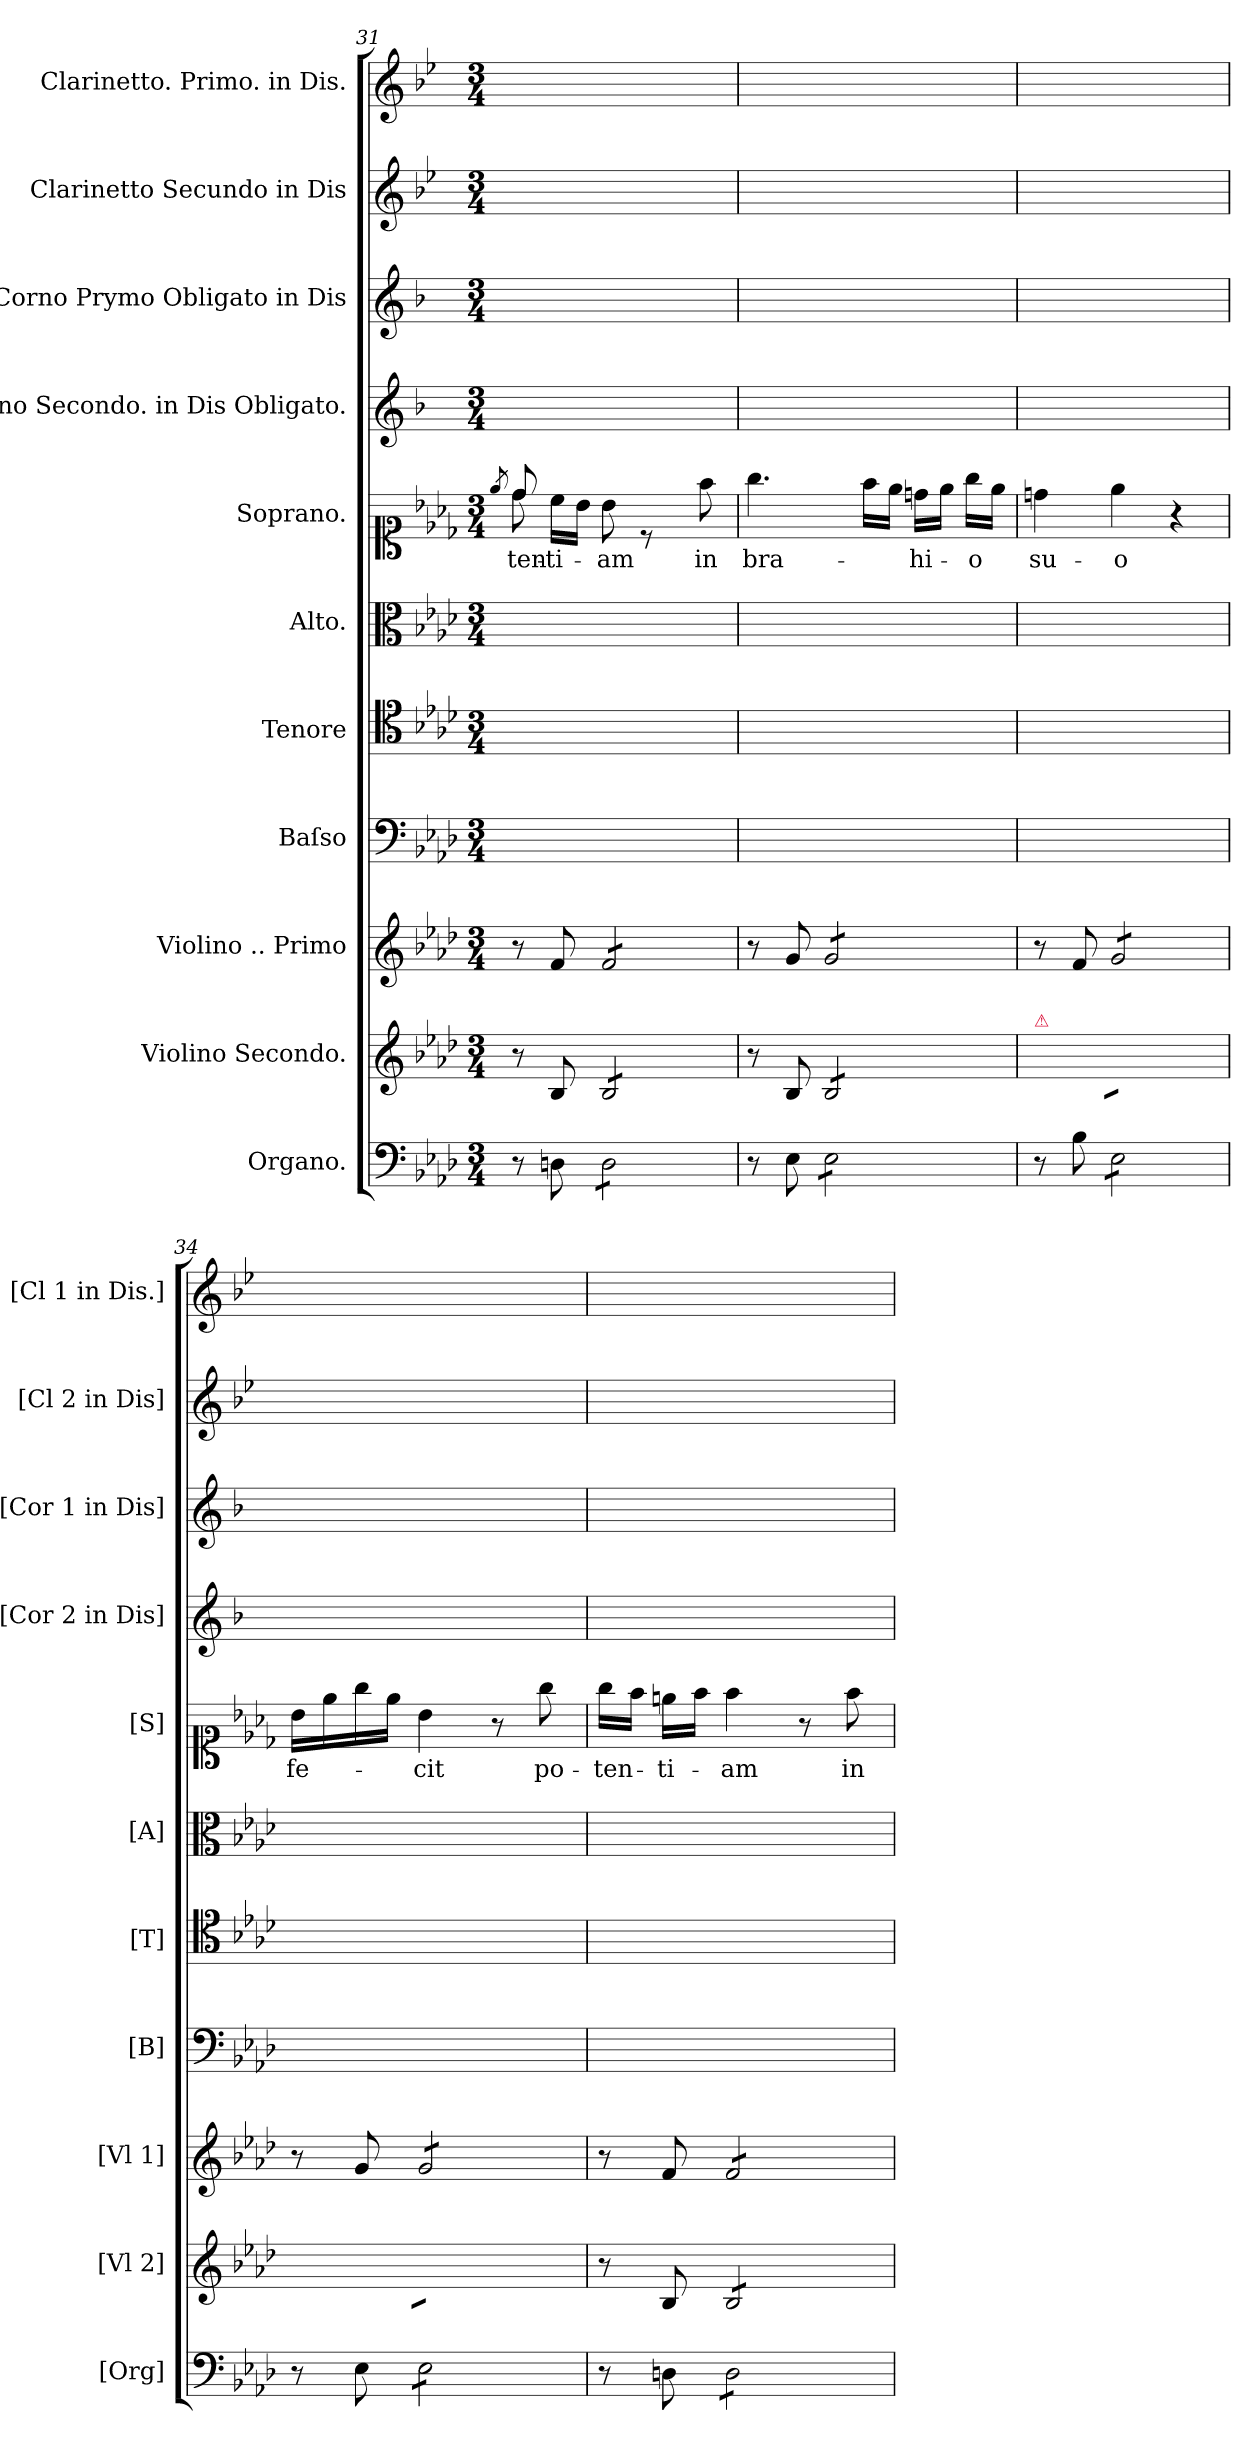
**kern	**kern	**kern	**kern	**kern	**kern	**kern	**text	**kern	**kern	**kern	**kern
*part11	*part10	*part9	*part8	*part7	*part6	*part5	*part5	*part4	*part3	*part2	*part1
*staff11	*staff10	*staff9	*staff8	*staff7	*staff6	*staff5	*staff5	*staff4	*staff3	*staff2	*staff1
*I"Organo.	*I"Violino Secondo.	*I"Violino .. Primo	*I"Baſso	*I"Tenore	*I"Alto.	*I"Soprano.	*	*I"Corno Secondo. in Dis Obligato.	*I"Corno Prymo Obligato in Dis	*I"Clarinetto Secundo in Dis	*I"Clarinetto. Primo. in Dis.
*I'[Org]	*I'[Vl 2]	*I'[Vl 1]	*I'[B]	*I'[T]	*I'[A]	*I'[S]	*	*I'[Cor 2 in Dis]	*I'[Cor 1 in Dis]	*I'[Cl 2 in Dis]	*I'[Cl 1 in Dis.]
*clefF4	*clefG2	*clefG2	*clefF4	*clefC4	*clefC3	*clefC1	*	*clefG2	*clefG2	*clefG2	*clefG2
*	*	*	*	*	*	*	*	*ITrd5c9	*ITrd5c9	*ITrd1c2	*ITrd1c2
*k[b-e-a-d-]	*k[b-e-a-d-]	*k[b-e-a-d-]	*k[b-e-a-d-]	*k[b-e-a-d-]	*k[b-e-a-d-]	*k[b-e-a-d-]	*	*k[b-e-a-d-]	*k[b-e-a-d-]	*k[b-e-a-d-]	*k[b-e-a-d-]
*A-:	*A-:	*A-:	*A-:	*A-:	*A-:	*A-:	*	*A-:	*A-:	*A-:	*A-:
*M3/4	*M3/4	*M3/4	*M3/4	*M3/4	*M3/4	*M3/4	*	*M3/4	*M3/4	*M3/4	*M3/4
=31	=31	=31	=31	=31	=31	=31	=31	=31	=31	=31	=31
.	.	.	.	.	.	8qee-/	.	.	.	.	.
*	*	*	*	*	*	*^	*	*	*	*	*
8r	8r	8r	2.ryy	2.ryy	2.ryy	8dd-/	8dd-\	-ten-	2.ryy	2.ryy	2.ryy	2.ryy
8Dn\	8B-/	8f/	.	.	.	16cc\LL	8ryy	-ti-	.	.	.	.
.	.	.	.	.	.	16b-\JJ	.	.	.	.	.	.
*tremolo	*	*	*	*	*	*	*	*	*	*	*	*
*	*tremolo	*	*	*	*	*	*	*	*	*	*	*
*	*	*tremolo	*	*	*	*	*	*	*	*	*	*
8D\L	8B-/L	8f/L	.	.	.	8b-\	2ryy	-am	.	.	.	.
!	!	!	!	!	!	!LO:N:vis=8	!	!	!	!	!	!
8D\	8B-/	8f/	.	.	.	4rc	.	.	.	.	.	.
8D\	8B-/	8f/	.	.	.	.	.	.	.	.	.	.
8D\J	8B-/J	8f/J	.	.	.	8ff\	.	in	.	.	.	.
*	*	*Xtremolo	*	*	*	*	*	*	*	*	*	*
*	*Xtremolo	*	*	*	*	*	*	*	*	*	*	*
*Xtremolo	*	*	*	*	*	*	*	*	*	*	*	*
*	*	*	*	*	*	*v	*v	*	*	*	*	*
=32	=32	=32	=32	=32	=32	=32	=32	=32	=32	=32	=32
8r	8r	8r	2.ryy	2.ryy	2.ryy	4.gg\	bra-	2.ryy	2.ryy	2.ryy	2.ryy
8E-\	8B-/	8g/	.	.	.	.	.	.	.	.	.
*tremolo	*	*	*	*	*	*	*	*	*	*	*
*	*tremolo	*	*	*	*	*	*	*	*	*	*
*	*	*tremolo	*	*	*	*	*	*	*	*	*
8E-\L	8B-/L	8g/L	.	.	.	.	.	.	.	.	.
8E-\	8B-/	8g/	.	.	.	16ff\LL	.	.	.	.	.
.	.	.	.	.	.	16ee-\JJ	.	.	.	.	.
8E-\	8B-/	8g/	.	.	.	16ddn\LL	-hi-	.	.	.	.
.	.	.	.	.	.	16ee-\JJ	.	.	.	.	.
8E-\J	8B-/J	8g/J	.	.	.	16gg\LL	-o	.	.	.	.
*	*	*Xtremolo	*	*	*	*	*	*	*	*	*
*	*Xtremolo	*	*	*	*	*	*	*	*	*	*
*Xtremolo	*	*	*	*	*	*	*	*	*	*	*
.	.	.	.	.	.	16ee-\JJ	.	.	.	.	.
=33	=33	=33	=33	=33	=33	=33	=33	=33	=33	=33	=33
!	!LO:TX:a:color=crimson:t=⚠	!	!	!	!	!	!	!	!	!	!
8r	8ryy	8r	2.ryy	2.ryy	2.ryy	4ddn\	su-	2.ryy	2.ryy	2.ryy	2.ryy
8B-\	8B-/yy	8f/	.	.	.	.	.	.	.	.	.
*tremolo	*	*	*	*	*	*	*	*	*	*	*
*	*tremolo	*	*	*	*	*	*	*	*	*	*
*	*	*tremolo	*	*	*	*	*	*	*	*	*
8E-\L	8B-/yyL	8g/L	.	.	.	4ee-\	-o	.	.	.	.
8E-\	8B-/yy	8g/	.	.	.	.	.	.	.	.	.
8E-\	8B-/yy	8g/	.	.	.	4r	.	.	.	.	.
8E-\J	8B-/yyJ	8g/J	.	.	.	.	.	.	.	.	.
*	*	*Xtremolo	*	*	*	*	*	*	*	*	*
*	*Xtremolo	*	*	*	*	*	*	*	*	*	*
*Xtremolo	*	*	*	*	*	*	*	*	*	*	*
=34	=34	=34	=34	=34	=34	=34	=34	=34	=34	=34	=34
8r	8ryy	8r	2.ryy	2.ryy	2.ryy	16b-\LL	fe-	2.ryy	2.ryy	2.ryy	2.ryy
.	.	.	.	.	.	16ee-\	.	.	.	.	.
8E-\	8B-/yy	8g/	.	.	.	16gg\	.	.	.	.	.
.	.	.	.	.	.	16ee-\JJ	.	.	.	.	.
*tremolo	*	*	*	*	*	*	*	*	*	*	*
*	*tremolo	*	*	*	*	*	*	*	*	*	*
*	*	*tremolo	*	*	*	*	*	*	*	*	*
8E-\L	8B-/yyL	8g/L	.	.	.	4b-\	-cit	.	.	.	.
8E-\	8B-/yy	8g/	.	.	.	.	.	.	.	.	.
8E-\	8B-/yy	8g/	.	.	.	8r	.	.	.	.	.
8E-\J	8B-/yyJ	8g/J	.	.	.	8gg\	po-	.	.	.	.
*	*	*Xtremolo	*	*	*	*	*	*	*	*	*
*	*Xtremolo	*	*	*	*	*	*	*	*	*	*
*Xtremolo	*	*	*	*	*	*	*	*	*	*	*
=35	=35	=35	=35	=35	=35	=35	=35	=35	=35	=35	=35
8r	8r	8r	2.ryy	2.ryy	2.ryy	16gg\LL	-ten-	2.ryy	2.ryy	2.ryy	2.ryy
.	.	.	.	.	.	16ff\JJ	.	.	.	.	.
8Dn\	8B-/	8f/	.	.	.	16een\LL	-ti-	.	.	.	.
.	.	.	.	.	.	16ff\JJ	.	.	.	.	.
*tremolo	*	*	*	*	*	*	*	*	*	*	*
*	*tremolo	*	*	*	*	*	*	*	*	*	*
*	*	*tremolo	*	*	*	*	*	*	*	*	*
8D\L	8B-/L	8f/L	.	.	.	4ff\	-am	.	.	.	.
8D\	8B-/	8f/	.	.	.	.	.	.	.	.	.
8D\	8B-/	8f/	.	.	.	8r	.	.	.	.	.
8D\J	8B-/J	8f/J	.	.	.	8ff\	in	.	.	.	.
*	*	*Xtremolo	*	*	*	*	*	*	*	*	*
*	*Xtremolo	*	*	*	*	*	*	*	*	*	*
*Xtremolo	*	*	*	*	*	*	*	*	*	*	*
=	=	=	=	=	=	=	=	=	=	=	=
*-	*-	*-	*-	*-	*-	*-	*-	*-	*-	*-	*-
